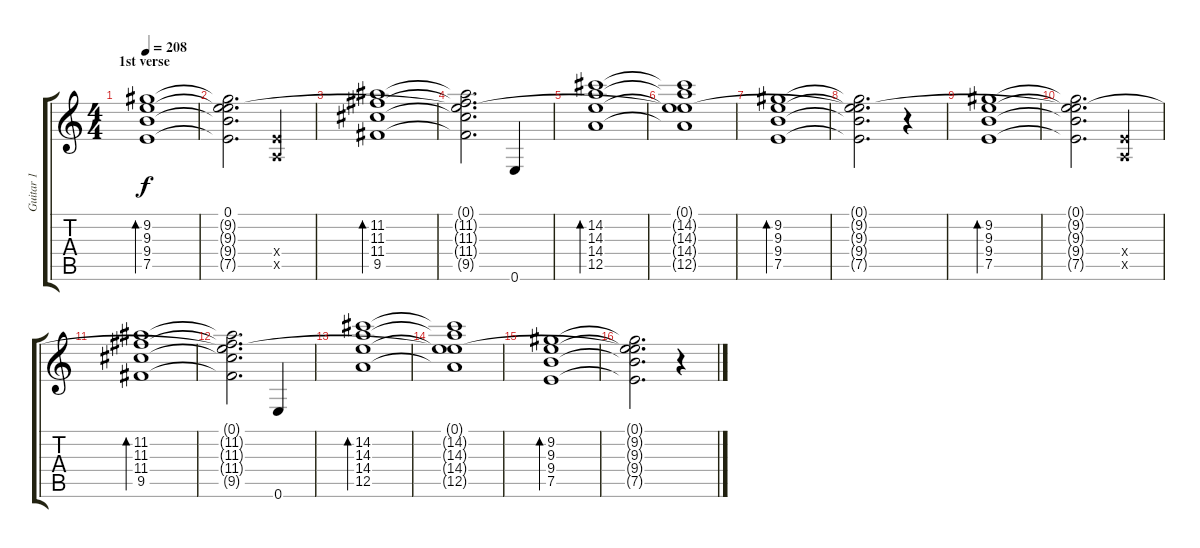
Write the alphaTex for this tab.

\track ("Guitar 1" "Guitar 1") {instrument electricguitarclean}
\staff {score tabs}
\tuning (E4 B3 G3 D3 A2 E2) {hide}
\ts (4 4)
\section ("" "1st verse")
\tempo 208
\clef g2
\ks c
(9.2 9.3 9.4 7.5).1{bd 240 dy f} |
(0.1 9.2{t} 9.3{t} 9.4{t} 7.5{t}).2{d} (2.4{x} 0.5{x}).4 |
(11.2 11.3 11.4 9.5).1{bd 240} |
(0.1{t} 11.2{t} 11.3{t} 11.4{t} 9.5{t}).2{d} 0.6.4 |
(14.2 14.3 14.4 12.5).1{bd 240} |
(0.1{t} 14.2{t} 14.3{t} 14.4{t} 12.5{t}).1 |
(9.2 9.3 9.4 7.5).1{bd 240} |
(0.1{t} 9.2{t} 9.3{t} 9.4{t} 7.5{t}).2{d} r.4 |
(9.2 9.3 9.4 7.5).1{bd 240} |
(0.1{t} 9.2{t} 9.3{t} 9.4{t} 7.5{t}).2{d} (2.4{x} 0.5{x}).4 |
(11.2 11.3 11.4 9.5).1{bd 240} |
(0.1{t} 11.2{t} 11.3{t} 11.4{t} 9.5{t}).2{d} 0.6.4 |
(14.2 14.3 14.4 12.5).1{bd 240} |
(0.1{t} 14.2{t} 14.3{t} 14.4{t} 12.5{t}).1 |
(9.2 9.3 9.4 7.5).1{bd 240} |
(0.1{t} 9.2{t} 9.3{t} 9.4{t} 7.5{t}).2{d} r.4
